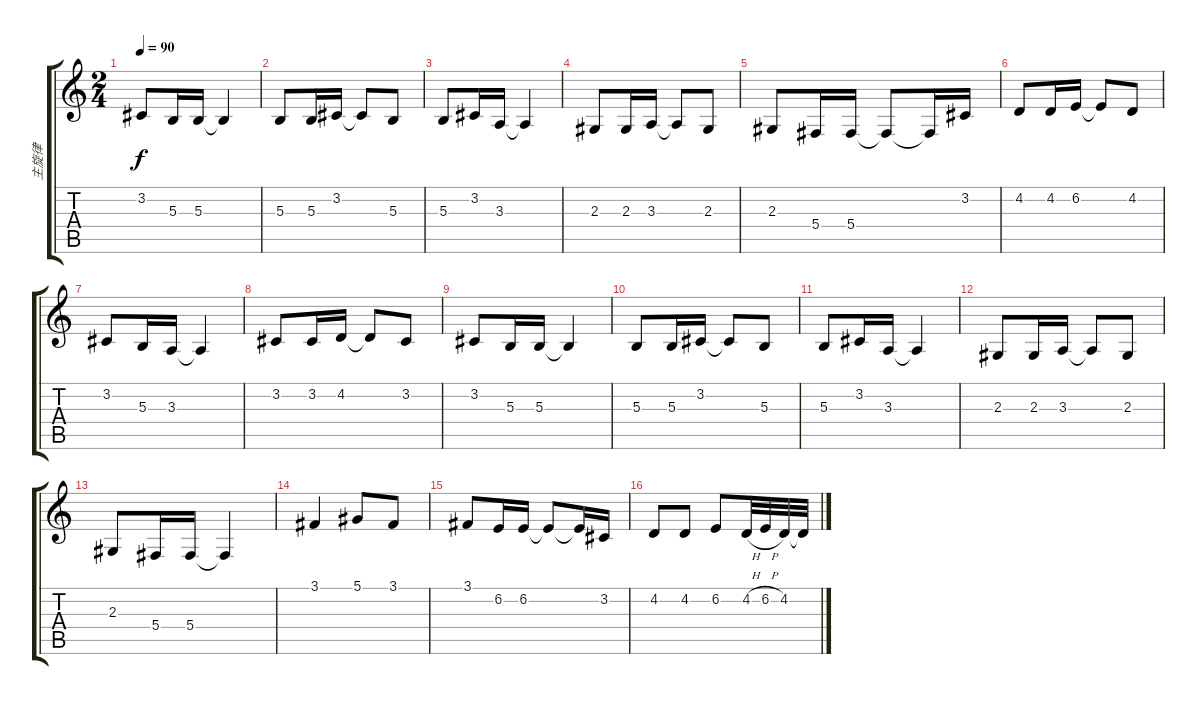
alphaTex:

\track ("主旋律" "主旋律") {instrument panflute}
\staff {score tabs}
\tuning (Eb4 Bb3 Gb3 Db3 Ab2 Eb2) {hide}
\ts (2 4)
\tempo 90
\clef g2
\ks c
3.2.8{dy f} 5.3.16 5.3.16 5.3{t}.4 |
5.3.8 5.3.16 3.2.16 3.2{t}.8 5.3.8 |
5.3.8 3.2.16 3.3.16 3.3{t}.4 |
2.3.8 2.3.16 3.3.16 3.3{t}.8 2.3.8 |
2.3.8 5.4.16 5.4.16 5.4{t}.8 5.4{t}.16 3.2.16 |
4.2.8 4.2.16 6.2.16 6.2{t}.8 4.2.8 |
3.2.8 5.3.16 3.3.16 3.3{t}.4 |
3.2.8 3.2.16 4.2.16 4.2{t}.8 3.2.8 |
3.2.8 5.3.16 5.3.16 5.3{t}.4 |
5.3.8 5.3.16 3.2.16 3.2{t}.8 5.3.8 |
5.3.8 3.2.16 3.3.16 3.3{t}.4 |
2.3.8 2.3.16 3.3.16 3.3{t}.8 2.3.8 |
2.3.8 5.4.16 5.4.16 5.4{t}.4 |
3.1.4 5.1.8 3.1.8 |
3.1.8 6.2.16 6.2.16 6.2{t}.8 6.2{t}.16 3.2.16 |
4.2.8 4.2.8 6.2.8 4.2{h}.32 6.2{h}.32 4.2.32 4.2{t}.32
